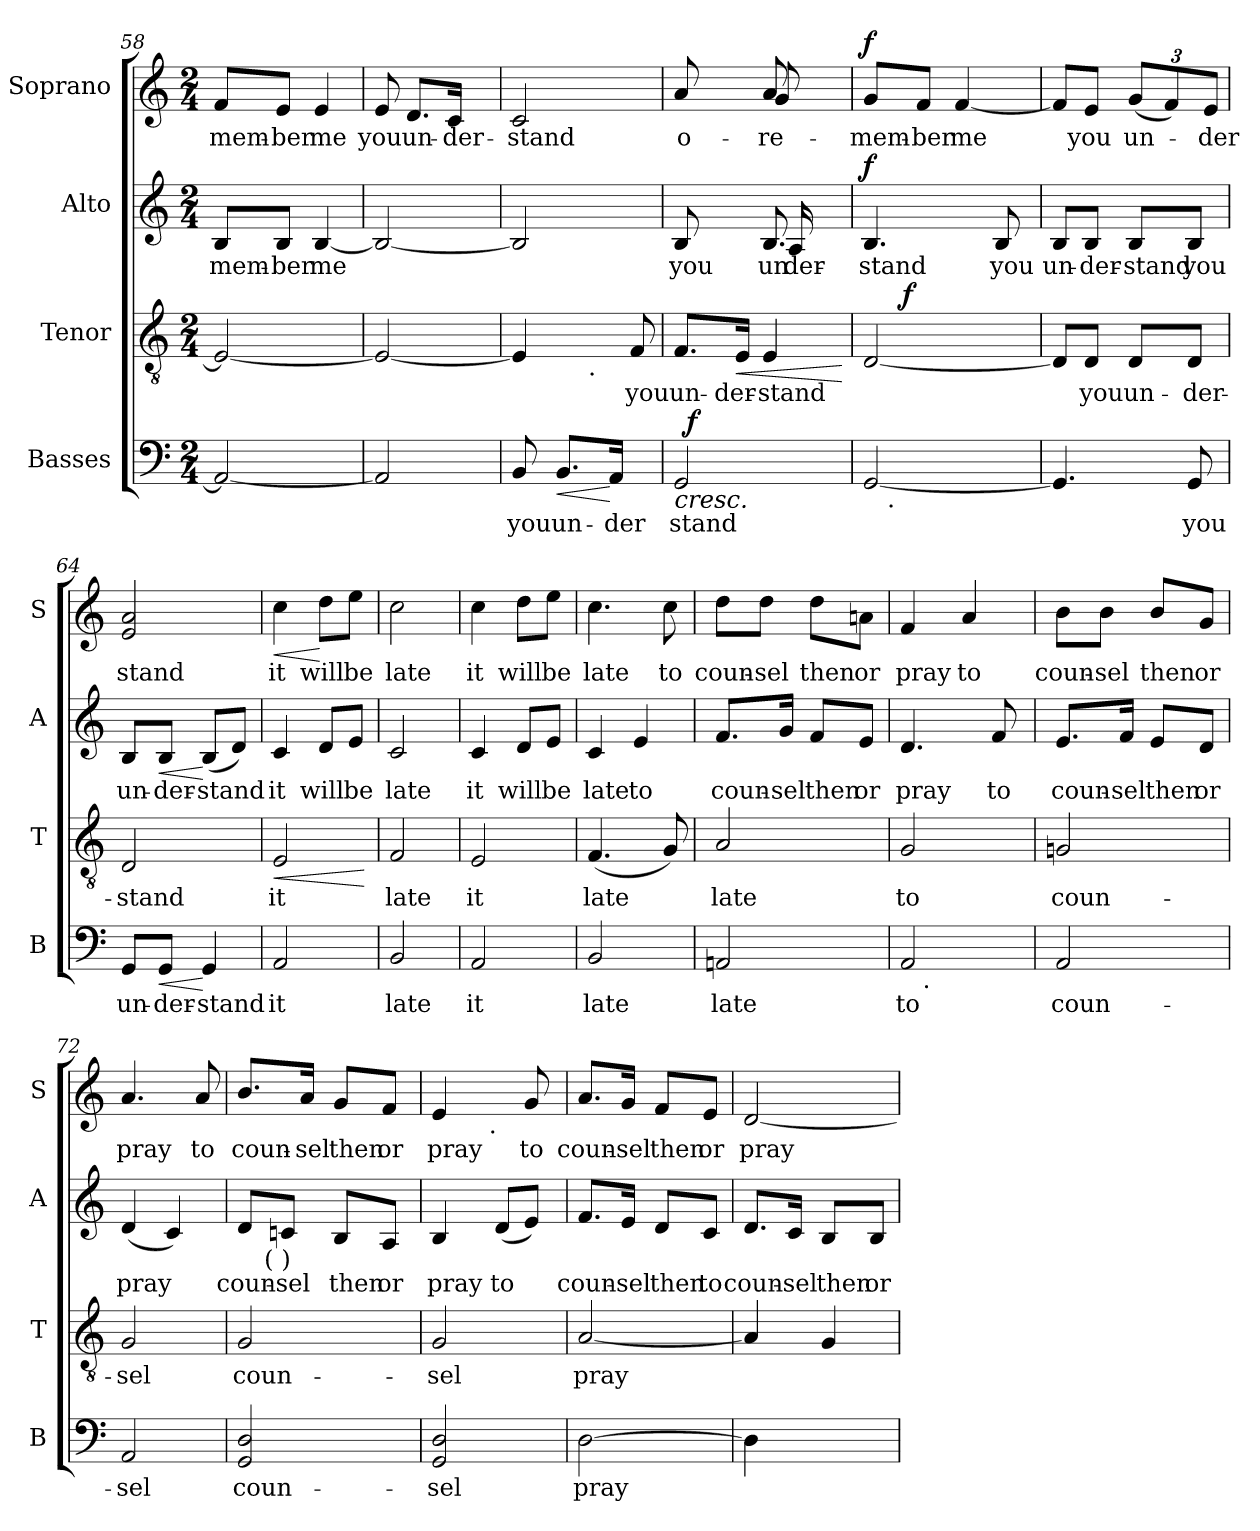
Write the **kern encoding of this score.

**kern	**text	**dynam	**kern	**text	**dynam	**kern	**text	**dynam	**kern	**text	**dynam
*part4	*part4	*part4	*part3	*part3	*part3	*part2	*part2	*part2	*part1	*part1	*part1
*staff4	*staff4	*staff4	*staff3	*staff3	*staff3	*staff2	*staff2	*staff2	*staff1	*staff1	*staff1
*I"Basses	*	*	*I"Tenor	*	*	*I"Alto	*	*	*I"Soprano	*	*
*I'B	*	*	*I'T	*	*	*I'A	*	*	*I'S	*	*
*clefF4	*	*	*clefGv2	*	*	*clefG2	*	*	*clefG2	*	*
*k[]	*	*	*k[]	*	*	*k[]	*	*	*k[]	*	*
*C:	*	*	*C:	*	*	*C:	*	*	*C:	*	*
*M2/4	*	*	*M2/4	*	*	*M2/4	*	*	*M2/4	*	*
=58	=58	=58	=58	=58	=58	=58	=58	=58	=58	=58	=58
!	!	!	!	!	!	!	!LO:LY:b	!	!	!LO:LY:b	!
2AA/_	.	.	2E/_	.	.	8B/L	-mem-	.	8f/L	-mem-	.
!	!	!	!	!	!	!	!LO:LY:b	!	!	!LO:LY:b	!
.	.	.	.	.	.	8B/J	-ber	.	8e/J	-ber	.
!	!	!	!	!	!	!	!LO:LY:b	!	!	!LO:LY:b	!
.	.	.	.	.	.	[<4B/	me	.	4e/	me	.
=59	=59	=59	=59	=59	=59	=59	=59	=59	=59	=59	=59
!	!	!	!	!	!	!	!	!	!	!LO:LY:b	!
2AA/]	.	.	2E/_	.	.	2B/_	.	.	8e/	you	.
!	!	!	!	!	!	!	!	!	!	!LO:LY:b	!
.	.	.	.	.	.	.	.	.	8.d/L	un-	.
!	!	!	!	!	!	!	!	!	!	!LO:LY:b	!
.	.	.	.	.	.	.	.	.	16c/Jk	-der-	.
.	.	.	.	.	.	.	.	.	8ryy	.	.
=60	=60	=60	=60	=60	=60	=60	=60	=60	=60	=60	=60
!	!LO:LY:b	!	!	!	!	!	!	!	!	!LO:LY:b	!
8BB/	you	.	4E/]	.	.	2B/]	.	.	2c/	-stand	.
!	!LO:LY:b	!LO:HP:b	!	!	!	!	!	!	!	!	!
8.BB/L	un-	<	.	.	.	.	.	.	.	.	.
!	!	!	!LO:TX:b:t=.	!	!	!	!	!	!	!	!
.	.	.	8ryy	.	.	.	.	.	.	.	.
!	!LO:LY:b	!	!	!	!	!	!	!	!	!	!
16AA/Jk	-der	[	.	.	.	.	.	.	.	.	.
!	!	!	!	!LO:LY:b	!	!	!	!	!	!	!
8ryy	.	.	8F/	you	.	.	.	.	.	.	.
=61	=61	=61	=61	=61	=61	=61	=61	=61	=61	=61	=61
!	!LO:LY:b	!LO:HP:b	!	!LO:LY:b	!	!	!LO:LY:b	!	!LO:N:head=solid	!LO:LY:b	!
*^	*	*	*	*	*	*^	*	*	*^	*	*
2GG/	32ryy	stand	<	8.F/L	un-	.	8B/	4ryy	you	.	8a/	4ryy	o-	.
!	!	!	!LO:DY:a	!	!	!	!	!	!	!	!	!	!	!
.	4...ryy	.	f	.	.	.	.	.	.	.	.	.	.	.
.	.	.	.	.	.	.	8ryy	.	.	.	8ryy	.	.	.
!	!	!	!	!	!LO:LY:b	!LO:HP:b	!	!	!	!	!	!	!	!
.	.	.	.	16E/Jk	-der-	<	.	.	.	.	.	.	.	.
!	!	!	!	!	!LO:LY:b	!	!	!	!LO:LY:b	!	!LO:N:head=solid	!LO:N:head=solid	!LO:LY:b	!
!	!	!	!	!	!	!	!	!	!	!	!	!	!LO:LY:b	!
.	.	.	.	4E/	-stand	.	8.B/	16ryy	un-	.	8a/	8g/	re-	.
!	!	!	!	!	!	!	!	!	!LO:LY:b	!	!	!	!	!
.	.	.	.	.	.	.	.	16A/	-der-	.	.	.	.	.
.	.	.	.	.	.	.	.	16ryy	.	.	8ryy	8ryy	.	.
.	.	.	.	.	.	.	16ryy	16ryy	.	.	.	.	.	.
*	*	*	*	*	*	*	*v	*v	*	*	*	*	*	*
*	*	*	*	*	*	*	*	*	*	*v	*v	*	*
.	.	.	.	.	.	[	.	.	.	.	.	.
!!LO:PB:g=z
=62	=62	=62	=62	=62	=62	=62	=62	=62	=62	=62	=62	=62
!	!	!	!	!	!	!	!	!LO:LY:b	!LO:DY:a	!LO:N:head=solid	!LO:LY:b	!LO:DY:a
*	*	*	*	*^	*	*	*	*	*	*	*	*
[<2GG/	24ryy	.	.	[<2D/	16.ryy	.	.	4.B/	-stand	f	8g/L	-mem-	f
.	96ryy	.	.	.	.	.	.	.	.	.	.	.	.
!	!LO:TX:b:t=.	!	!	!	!	!	!	!	!	!	!	!	!
.	3ryy	.	.	.	.	.	.	.	.	.	.	.	.
!	!	!	!	!	!	!	!LO:DY:a	!	!	!	!	!	!
.	.	.	.	.	4ryy	.	f	.	.	.	.	.	.
!	!	!	!	!	!	!	!	!	!	!	!LO:N:head=solid	!LO:LY:b	!
.	.	.	.	.	.	.	.	.	.	.	8f/J	-ber	.
!	!	!	!	!	!	!	!	!	!	!	!LO:N:head=solid	!LO:LY:b	!
.	.	.	.	.	.	.	.	.	.	.	[<4f/	me	.
.	.	.	.	.	8ryy	.	.	.	.	.	.	.	.
!	!	!	!	!	!	!	!	!	!LO:LY:b	!	!	!	!
.	.	.	.	.	.	.	.	8B/	you	.	.	.	.
.	12ryy	.	.	.	.	.	.	.	.	.	.	.	.
.	48.ryy	.	.	.	32ryy	.	.	.	.	.	.	.	.
.	.	.	[	.	.	.	.	.	.	.	.	.	.
=63	=63	=63	=63	=63	=63	=63	=63	=63	=63	=63	=63	=63	=63
!	!	!	!	!	!	!	!	!	!LO:LY:b	!	!LO:N:head=solid	!	!
*v	*v	*	*	*	*	*	*	*	*	*	*	*	*
*	*	*	*v	*v	*	*	*	*	*	*	*	*
4.GG/]	.	.	8D/L]	.	.	8B/L	un-	.	8f/L]	.	.
!	!	!	!	!LO:LY:b	!	!	!LO:LY:b	!	!	!LO:LY:b	!
.	.	.	8D/J	you	.	8B/J	-der-	.	8e/J	you	.
!	!	!	!	!LO:LY:b	!	!	!LO:LY:b	!	!	!	!
*	*	*	*	*	*	*	*	*	*Xbrackettup	*	*
!	!	!	!	!	!	!	!	!	!	!LO:LY:b	!
.	.	.	8D/L	un-	.	8B/L	-stand	.	(<12g/L	un-	.
.	.	.	.	.	.	.	.	.	12f/)	.	.
!	!LO:LY:b	!	!	!LO:LY:b	!	!	!LO:LY:b	!	!	!	!
8GG/	you	.	8D/J	-der-	.	8B/J	you	.	.	.	.
!	!	!	!	!	!	!	!	!	!	!LO:LY:b	!
.	.	.	.	.	.	.	.	.	12e/J	-der	.
=64	=64	=64	=64	=64	=64	=64	=64	=64	=64	=64	=64
!	!LO:LY:b	!	!	!LO:LY:b	!	!	!LO:LY:b	!	!	!LO:LY:b	!
8GG/L	un-	.	2D/	-stand	.	8B/L	un-	.	2e/ 2a/	stand	.
!	!LO:LY:b	!LO:HP:b	!	!	!	!	!LO:LY:b	!LO:HP:b	!	!	!
8GG/J	-der-	<	.	.	.	8B/J	-der-	<	.	.	.
!	!LO:LY:b	!	!	!	!	!	!LO:LY:b	!	!	!	!
4GG/	-stand	[	.	.	.	(<8B/L	-stand	[	.	.	.
.	.	.	.	.	.	8d/J)	.	.	.	.	.
=65	=65	=65	=65	=65	=65	=65	=65	=65	=65	=65	=65
!	!LO:LY:b	!	!	!LO:LY:b	!LO:HP:b	!	!LO:LY:b	!	!	!LO:LY:b	!LO:HP:b
2AA/	it	.	2E/	it	<	4c/	it	.	4cc\	it	<
!	!	!	!	!	!	!	!LO:LY:b	!	!	!LO:LY:b	!
.	.	.	.	.	.	8d/L	will	.	8dd\L	will	[
!	!	!	!	!	!	!	!LO:LY:b	!	!	!LO:LY:b	!
.	.	.	.	.	.	8e/J	be	.	8ee\J	be	.
.	.	.	.	.	[	.	.	.	.	.	.
=66	=66	=66	=66	=66	=66	=66	=66	=66	=66	=66	=66
!	!LO:LY:b	!	!	!LO:LY:b	!	!	!LO:LY:b	!	!	!LO:LY:b	!
2BB/	late	.	2F/	late	.	2c/	late	.	2cc\	late	.
=67	=67	=67	=67	=67	=67	=67	=67	=67	=67	=67	=67
!	!LO:LY:b	!	!	!LO:LY:b	!	!	!LO:LY:b	!	!	!LO:LY:b	!
2AA/	it	.	2E/	it	.	4c/	it	.	4cc\	it	.
!	!	!	!	!	!	!	!LO:LY:b	!	!	!LO:LY:b	!
.	.	.	.	.	.	8d/L	will	.	8dd\L	will	.
!	!	!	!	!	!	!	!LO:LY:b	!	!	!LO:LY:b	!
.	.	.	.	.	.	8e/J	be	.	8ee\J	be	.
=68	=68	=68	=68	=68	=68	=68	=68	=68	=68	=68	=68
!	!LO:LY:b	!	!	!LO:LY:b	!	!	!LO:LY:b	!	!	!LO:LY:b	!
2BB/	late	.	(<4.F/	late	.	4c/	late	.	4.cc\	late	.
!	!	!	!	!	!	!	!LO:LY:b	!	!	!	!
.	.	.	.	.	.	4e/	to	.	.	.	.
!	!	!	!	!	!	!	!	!	!	!LO:LY:b	!
.	.	.	8G/)	.	.	.	.	.	8cc\	to	.
=69	=69	=69	=69	=69	=69	=69	=69	=69	=69	=69	=69
!	!LO:LY:b	!	!	!LO:LY:b	!	!	!LO:LY:b	!	!	!LO:LY:b	!
2AAn/	late	.	2A/	late	.	8.f/L	coun-	.	8dd\L	coun-	.
!	!	!	!	!	!	!	!	!	!	!LO:LY:b:rj	!
.	.	.	.	.	.	.	.	.	8dd\J	-sel	.
!	!	!	!	!	!	!	!LO:LY:b	!	!	!	!
.	.	.	.	.	.	16g/Jk	-sel	.	.	.	.
!	!	!	!	!	!	!	!LO:LY:b	!	!	!LO:LY:b	!
.	.	.	.	.	.	8f/L	then	.	8dd\L	then	.
!	!	!	!	!	!	!	!LO:LY:b	!	!	!LO:LY:b	!
.	.	.	.	.	.	8e/J	or	.	8an\J	or	.
!!LO:LB:g=z
=70	=70	=70	=70	=70	=70	=70	=70	=70	=70	=70	=70
!	!LO:LY:b	!	!	!LO:LY:b	!	!	!LO:LY:b	!	!	!LO:LY:b	!
*^	*	*	*	*	*	*	*	*	*	*	*
2AA/	24ryy	to	.	2G/	to	.	4.d/	pray	.	4f/	pray	.
.	96ryy	.	.	.	.	.	.	.	.	.	.	.
!	!LO:TX:b:t=.	!	!	!	!	!	!	!	!	!	!	!
.	3ryy	.	.	.	.	.	.	.	.	.	.	.
!	!	!	!	!	!	!	!	!	!	!	!LO:LY:b	!
.	.	.	.	.	.	.	.	.	.	4a/	to	.
!	!	!	!	!	!	!	!	!LO:LY:b	!	!	!	!
.	.	.	.	.	.	.	8f/	to	.	.	.	.
.	12ryy	.	.	.	.	.	.	.	.	.	.	.
.	48.ryy	.	.	.	.	.	.	.	.	.	.	.
=71	=71	=71	=71	=71	=71	=71	=71	=71	=71	=71	=71	=71
!	!	!LO:LY:b	!	!	!LO:LY:b	!	!	!LO:LY:b	!	!	!LO:LY:b	!
*v	*v	*	*	*	*	*	*	*	*	*	*	*
2AA/	coun-	.	2Gn/	coun-	.	8.e/L	coun-	.	8b\L	coun-	.
!	!	!	!	!	!	!	!	!	!	!LO:LY:b:rj	!
.	.	.	.	.	.	.	.	.	8b\J	-sel	.
!	!	!	!	!	!	!	!LO:LY:b	!	!	!	!
.	.	.	.	.	.	16f/Jk	-sel	.	.	.	.
!	!	!	!	!	!	!	!LO:LY:b	!	!	!LO:LY:b	!
.	.	.	.	.	.	8e/L	then	.	8b/L	then	.
!	!	!	!	!	!	!	!LO:LY:b	!	!	!LO:LY:b	!
.	.	.	.	.	.	8d/J	or	.	8g/J	or	.
=72	=72	=72	=72	=72	=72	=72	=72	=72	=72	=72	=72
!	!LO:LY:b	!	!	!LO:LY:b	!	!	!LO:LY:b	!	!	!LO:LY:b	!
2AA/	-sel	.	2G/	-sel	.	(<4d/	pray	.	4.a/	pray	.
.	.	.	.	.	.	4c/)	.	.	.	.	.
!	!	!	!	!	!	!	!	!	!	!LO:LY:b	!
.	.	.	.	.	.	.	.	.	8a/	to	.
=73	=73	=73	=73	=73	=73	=73	=73	=73	=73	=73	=73
!	!LO:LY:b	!	!	!LO:LY:b	!	!	!LO:LY:b	!	!	!LO:LY:b	!
*	*	*	*	*	*	*^	*	*	*	*	*
2GG/ 2D/	coun-	.	2G/	coun-	.	8d/L	12ryy	coun-	.	8.b/L	coun-	.
!	!	!	!	!	!	!	!LO:TX:b:t=( )	!	!	!	!	!
.	.	.	.	.	.	.	3ryy	.	.	.	.	.
!	!	!	!	!	!	!	!	!LO:LY:b	!	!	!	!
.	.	.	.	.	.	8cn/J	.	-sel	.	.	.	.
!	!	!	!	!	!	!	!	!	!	!	!LO:LY:b	!
.	.	.	.	.	.	.	.	.	.	16a/Jk	-sel	.
!	!	!	!	!	!	!	!	!LO:LY:b	!	!	!LO:LY:b	!
.	.	.	.	.	.	8B/L	.	then	.	8g/L	then	.
!	!	!	!	!	!	!	!	!LO:LY:b	!	!	!LO:LY:b	!
.	.	.	.	.	.	8A/J	.	or	.	8f/J	or	.
.	.	.	.	.	.	.	12ryy	.	.	.	.	.
=74	=74	=74	=74	=74	=74	=74	=74	=74	=74	=74	=74	=74
!	!LO:LY:b	!	!	!LO:LY:b	!	!	!	!LO:LY:b	!	!	!LO:LY:b	!
*	*	*	*	*	*	*v	*v	*	*	*^	*	*
2GG/ 2D/	-sel	.	2G/	-sel	.	4B/	pray	.	4e/	6ryy	pray	.
.	.	.	.	.	.	.	.	.	.	24..ryy	.	.
!	!	!	!	!	!	!	!	!	!	!LO:TX:b:t=.	!	!
.	.	.	.	.	.	.	.	.	.	6ryy	.	.
!	!	!	!	!	!	!	!LO:LY:b	!	!	!	!	!
.	.	.	.	.	.	(<8d/L	to	.	8ryy	.	.	.
!	!	!	!	!	!	!	!	!	!	!	!LO:LY:b	!
.	.	.	.	.	.	8e/J)	.	.	8g/	.	to	.
.	.	.	.	.	.	.	.	.	.	12ryy	.	.
.	.	.	.	.	.	.	.	.	.	96ryy	.	.
=75	=75	=75	=75	=75	=75	=75	=75	=75	=75	=75	=75	=75
!	!LO:LY:b	!	!	!LO:LY:b	!	!	!LO:LY:b	!	!	!	!LO:LY:b	!
*	*	*	*	*	*	*	*	*	*v	*v	*	*
[>2D\	pray	.	[<2A/	pray	.	8.f/L	coun-	.	8.a/L	coun-	.
!	!	!	!	!	!	!	!LO:LY:b	!	!	!LO:LY:b	!
.	.	.	.	.	.	16e/Jk	-sel	.	16g/Jk	-sel	.
!	!	!	!	!	!	!	!LO:LY:b	!	!	!LO:LY:b	!
.	.	.	.	.	.	8d/L	then	.	8f/L	then	.
!	!	!	!	!	!	!	!LO:LY:b	!	!	!LO:LY:b	!
.	.	.	.	.	.	8c/J	to	.	8e/J	or	.
=76	=76	=76	=76	=76	=76	=76	=76	=76	=76	=76	=76
!	!	!	!	!	!	!	!LO:LY:b	!	!	!LO:LY:b	!
4D\]	.	.	4A/]	.	.	8.d/L	coun-	.	[<2d/	pray	.
!	!	!	!	!	!	!	!LO:LY:b	!	!	!	!
.	.	.	.	.	.	16c/Jk	-sel	.	.	.	.
!	!	!	!	!	!	!	!LO:LY:b	!	!	!	!
4ryy	.	.	4G/	.	.	8B/L	then	.	.	.	.
!	!	!	!	!	!	!	!LO:LY:b	!	!	!	!
.	.	.	.	.	.	8B/J	or	.	.	.	.
=	=	=	=	=	=	=	=	=	=	=	=
*-	*-	*-	*-	*-	*-	*-	*-	*-	*-	*-	*-
